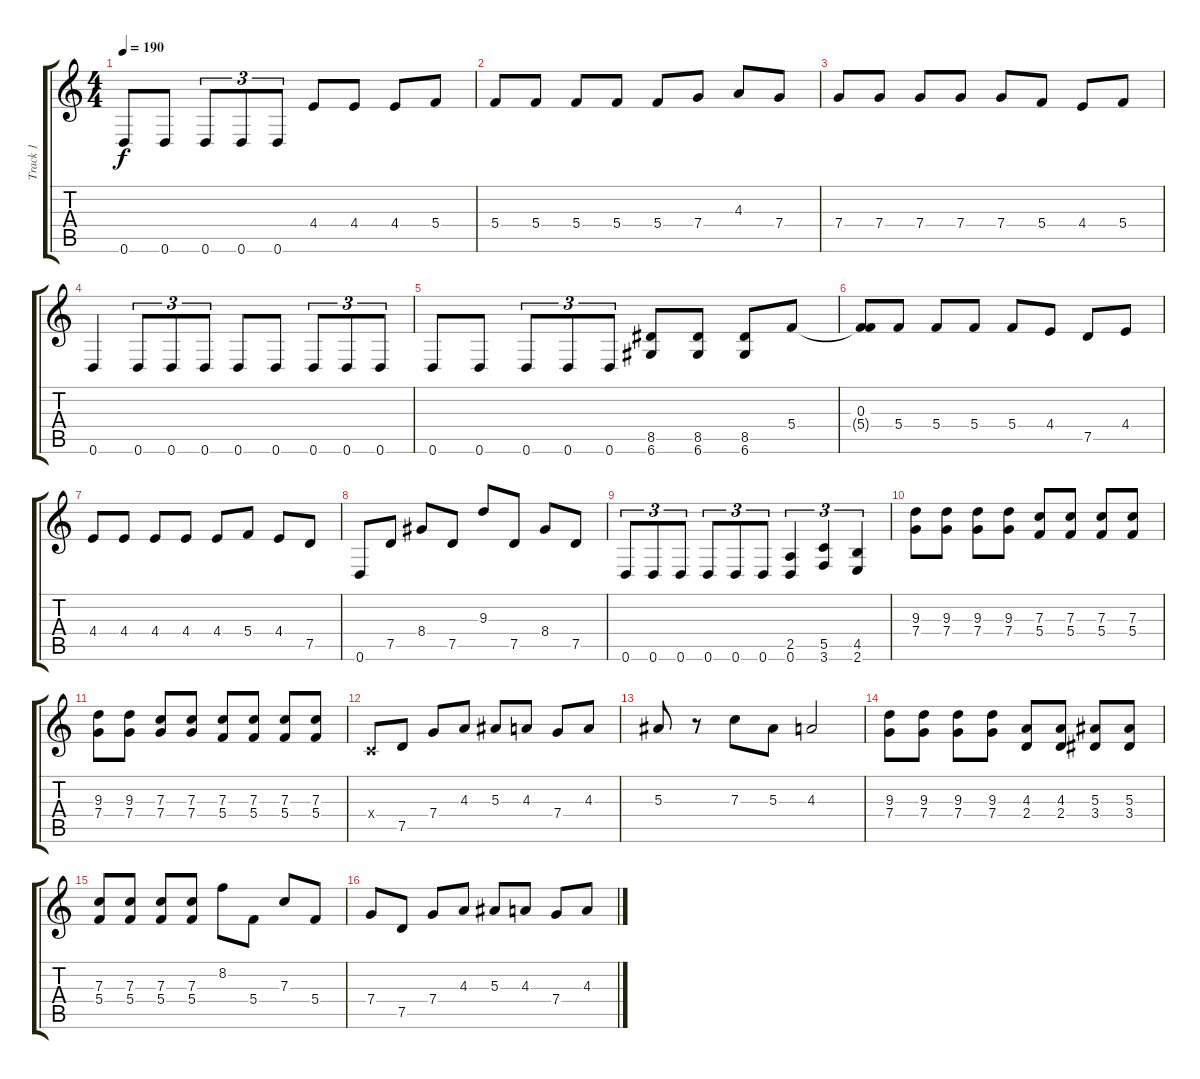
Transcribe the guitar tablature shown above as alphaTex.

\track ("Track 1" "Track 1") {instrument distortionguitar}
\staff {score tabs}
\tuning (D4 A3 F3 C3 G2 D2) {hide}
\ts (4 4)
\tempo 190
\clef g2
\ks c
0.6.8{dy f} 0.6.8 0.6.8{tu (3 2)} 0.6.8{tu (3 2)} 0.6.8{tu (3 2)} 4.4.8 4.4.8 4.4.8 5.4.8 |
5.4.8 5.4.8 5.4.8 5.4.8 5.4.8 7.4.8 4.3.8 7.4.8 |
7.4.8 7.4.8 7.4.8 7.4.8 7.4.8 5.4.8 4.4.8 5.4.8 |
0.6.4 0.6.8{tu (3 2)} 0.6.8{tu (3 2)} 0.6.8{tu (3 2)} 0.6.8 0.6.8 0.6.8{tu (3 2)} 0.6.8{tu (3 2)} 0.6.8{tu (3 2)} |
0.6.8 0.6.8 0.6.8{tu (3 2)} 0.6.8{tu (3 2)} 0.6.8{tu (3 2)} (8.5 6.6).8 (8.5 6.6).8 (8.5 6.6).8 5.4.8 |
(0.3 5.4{t}).8 5.4.8 5.4.8 5.4.8 5.4.8 4.4.8 7.5.8 4.4.8 |
4.4.8 4.4.8 4.4.8 4.4.8 4.4.8 5.4.8 4.4.8 7.5.8 |
0.6.8 7.5.8 8.4.8 7.5.8 9.3.8 7.5.8 8.4.8 7.5.8 |
0.6.8{tu (3 2)} 0.6.8{tu (3 2)} 0.6.8{tu (3 2)} 0.6.8{tu (3 2)} 0.6.8{tu (3 2)} 0.6.8{tu (3 2)} (2.5 0.6).4{tu (3 2)} (5.5 3.6).4{tu (3 2)} (4.5 2.6).4{tu (3 2)} |
(9.3 7.4).8 (9.3 7.4).8 (9.3 7.4).8 (9.3 7.4).8 (7.3 5.4).8 (7.3 5.4).8 (7.3 5.4).8 (7.3 5.4).8 |
(9.3 7.4).8 (9.3 7.4).8 (7.3 7.4).8 (7.3 7.4).8 (7.3 5.4).8 (7.3 5.4).8 (7.3 5.4).8 (7.3 5.4).8 |
0.4{x}.8 7.5.8 7.4.8 4.3.8 5.3.8 4.3.8 7.4.8 4.3.8 |
5.3.8 r.8 7.3.8 5.3.8 4.3.2 |
(9.3 7.4).8 (9.3 7.4).8 (9.3 7.4).8 (9.3 7.4).8 (4.3 2.4).8 (4.3 2.4).8 (5.3 3.4).8 (5.3 3.4).8 |
(7.3 5.4).8 (7.3 5.4).8 (7.3 5.4).8 (7.3 5.4).8 8.2.8 5.4.8 7.3.8 5.4.8 |
7.4.8 7.5.8 7.4.8 4.3.8 5.3.8 4.3.8 7.4.8 4.3.8
